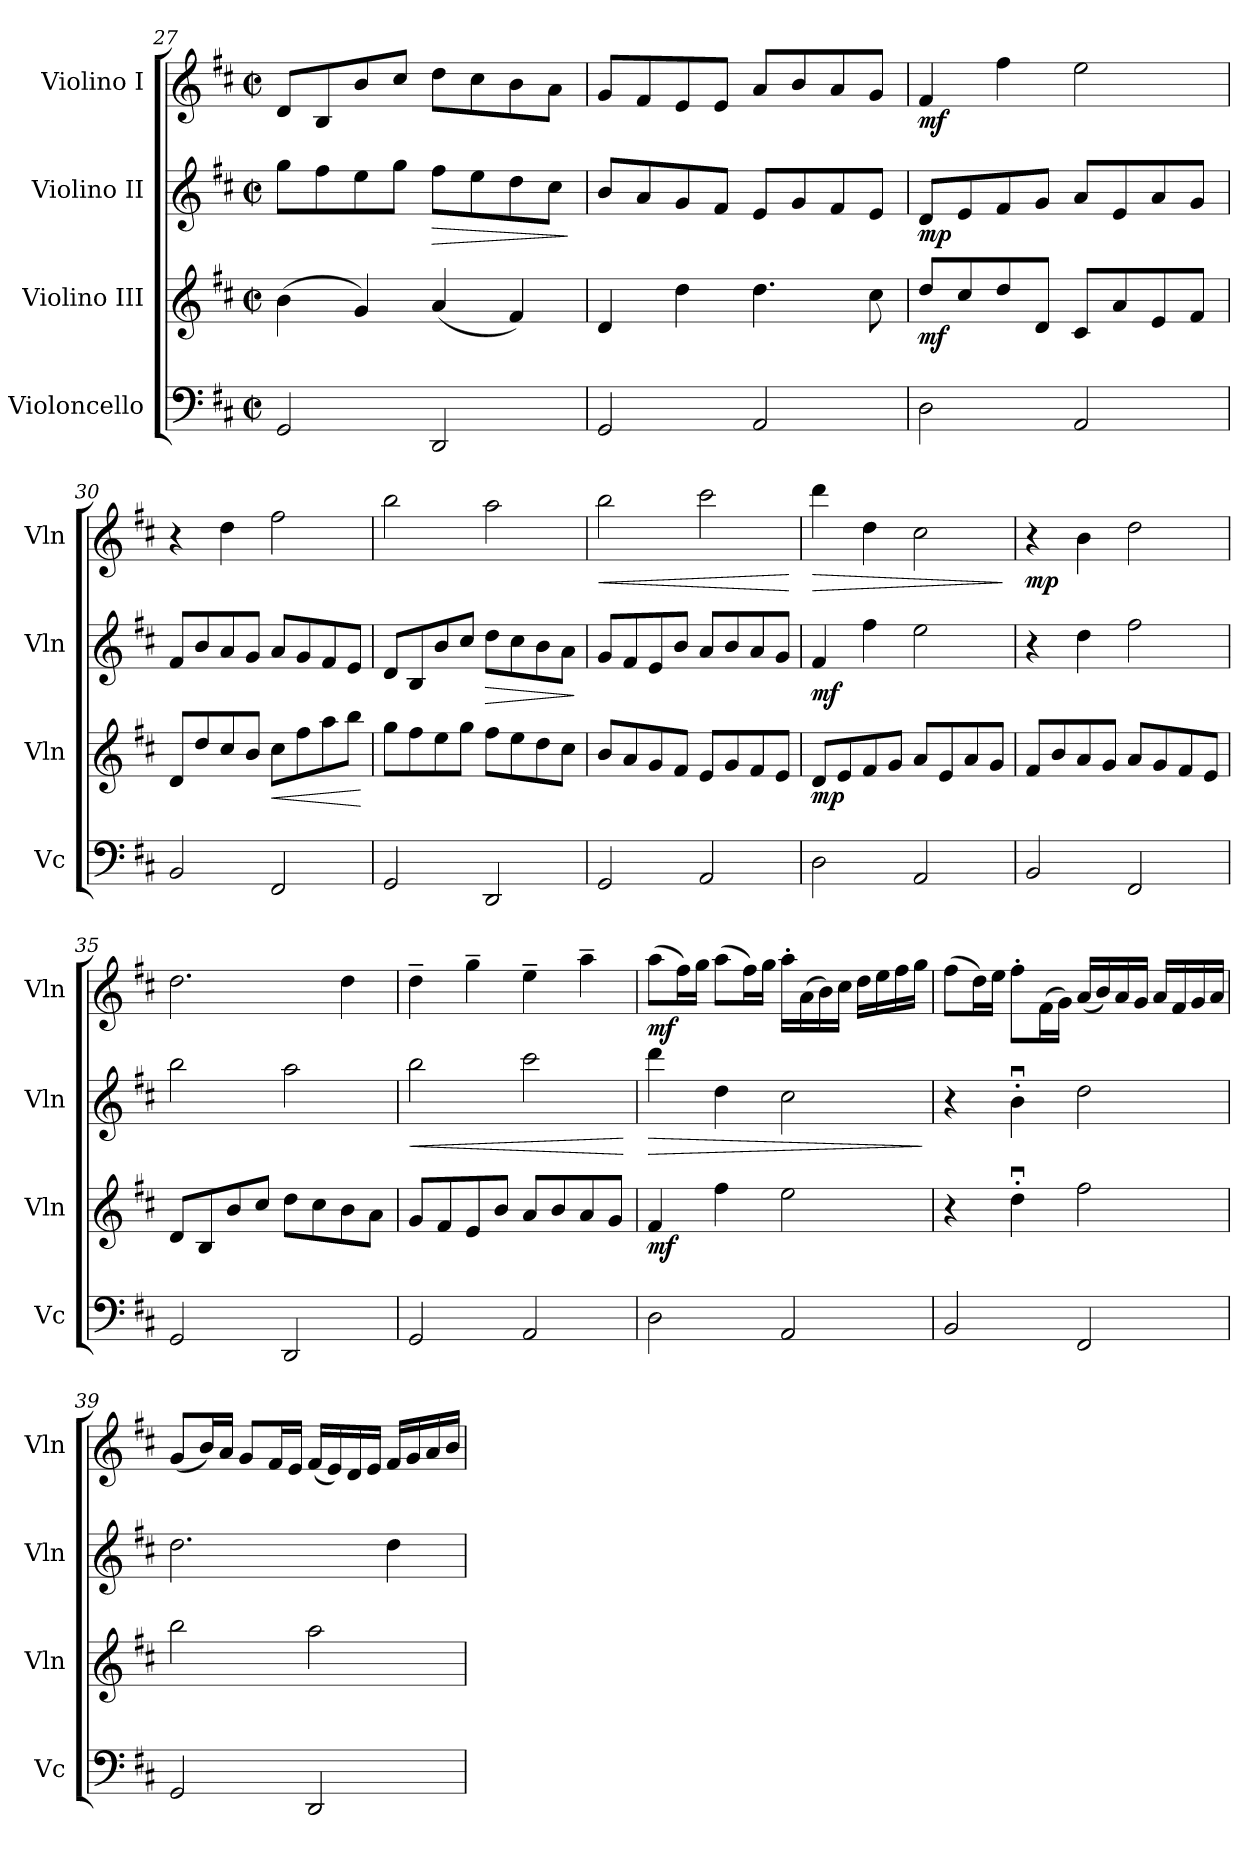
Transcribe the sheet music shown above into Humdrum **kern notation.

**kern	**kern	**dynam	**kern	**dynam	**kern	**dynam
*part4	*part3	*part3	*part2	*part2	*part1	*part1
*staff4	*staff3	*staff3	*staff2	*staff2	*staff1	*staff1
*I"Violoncello	*I"Violino III	*	*I"Violino II	*	*I"Violino I	*
*I'Vc	*I'Vln	*	*I'Vln	*	*I'Vln	*
!!LO:LB:g=z
*clefF4	*clefG2	*	*clefG2	*	*clefG2	*
*k[f#c#]	*k[f#c#]	*	*k[f#c#]	*	*k[f#c#]	*
*M4/4	*M4/4	*	*M4/4	*	*M4/4	*
*met(c|)	*met(c|)	*	*met(c|)	*	*met(c|)	*
=27	=27	=27	=27	=27	=27	=27
2GG/	(4b\	.	8gg\L	.	8d/L	.
.	.	.	8ff#\	.	8B/	.
.	4g/)	.	8ee\	.	8b/	.
.	.	.	8gg\J	.	8cc#/J	.
!	!	!	!	!LO:HP:b	!	!
2DD/	(4a/	.	8ff#\L	>	8dd\L	.
.	.	.	8ee\	.	8cc#\	.
.	4f#/)	.	8dd\	.	8b\	.
.	.	.	8cc#\J	.	8a\J	.
.	.	.	.	]	.	.
=28	=28	=28	=28	=28	=28	=28
2GG/	4d/	.	8b/L	.	8g/L	.
.	.	.	8a/	.	8f#/	.
.	4dd\	.	8g/	.	8e/	.
.	.	.	8f#/J	.	8e/J	.
2AA/	4.dd\	.	8e/L	.	8a/L	.
.	.	.	8g/	.	8b/	.
.	.	.	8f#/	.	8a/	.
.	8cc#\	.	8e/J	.	8g/J	.
=29	=29	=29	=29	=29	=29	=29
!	!	!LO:DY:b	!	!LO:DY:b	!	!LO:DY:b
2D\	8dd/L	mf	8d/L	mp	4f#/	mf
.	8cc#/	.	8e/	.	.	.
.	8dd/	.	8f#/	.	4ff#\	.
.	8d/J	.	8g/J	.	.	.
2AA/	8c#/L	.	8a/L	.	2ee\	.
.	8a/	.	8e/	.	.	.
.	8e/	.	8a/	.	.	.
.	8f#/J	.	8g/J	.	.	.
=30	=30	=30	=30	=30	=30	=30
2BB/	8d/L	.	8f#/L	.	4r	.
.	8dd/	.	8b/	.	.	.
.	8cc#/	.	8a/	.	4dd\	.
.	8b/J	.	8g/J	.	.	.
!	!	!LO:HP:b	!	!	!	!
2FF#/	8cc#\L	<	8a/L	.	2ff#\	.
.	8ff#\	.	8g/	.	.	.
.	8aa\	.	8f#/	.	.	.
.	8bb\J	.	8e/J	.	.	.
.	.	[	.	.	.	.
=31	=31	=31	=31	=31	=31	=31
2GG/	8gg\L	.	8d/L	.	2bb\	.
.	8ff#\	.	8B/	.	.	.
.	8ee\	.	8b/	.	.	.
.	8gg\J	.	8cc#/J	.	.	.
!	!	!	!	!LO:HP:b	!	!
2DD/	8ff#\L	.	8dd\L	>	2aa\	.
.	8ee\	.	8cc#\	.	.	.
.	8dd\	.	8b\	.	.	.
.	8cc#\J	.	8a\J	.	.	.
.	.	.	.	]	.	.
!!LO:LB:g=z
=32	=32	=32	=32	=32	=32	=32
!	!	!	!	!	!	!LO:HP:b
2GG/	8b/L	.	8g/L	.	2bb\	<
.	8a/	.	8f#/	.	.	.
.	8g/	.	8e/	.	.	.
.	8f#/J	.	8b/J	.	.	.
2AA/	8e/L	.	8a/L	.	2ccc#\	.
.	8g/	.	8b/	.	.	.
.	8f#/	.	8a/	.	.	.
.	8e/J	.	8g/J	.	.	.
.	.	.	.	.	.	[
=33	=33	=33	=33	=33	=33	=33
!	!	!LO:DY:b	!	!LO:DY:b	!	!LO:HP:b
2D\	8d/L	mp	4f#/	mf	4ddd\	>
.	8e/	.	.	.	.	.
.	8f#/	.	4ff#\	.	4dd\	.
.	8g/J	.	.	.	.	.
2AA/	8a/L	.	2ee\	.	2cc#\	.
.	8e/	.	.	.	.	.
.	8a/	.	.	.	.	.
.	8g/J	.	.	.	.	.
.	.	.	.	.	.	]
=34	=34	=34	=34	=34	=34	=34
!	!	!	!	!	!	!LO:DY:b
2BB/	8f#/L	.	4r	.	4r	mp
.	8b/	.	.	.	.	.
.	8a/	.	4dd\	.	4b\	.
.	8g/J	.	.	.	.	.
2FF#/	8a/L	.	2ff#\	.	2dd\	.
.	8g/	.	.	.	.	.
.	8f#/	.	.	.	.	.
.	8e/J	.	.	.	.	.
=35	=35	=35	=35	=35	=35	=35
2GG/	8d/L	.	2bb\	.	2.dd\	.
.	8B/	.	.	.	.	.
.	8b/	.	.	.	.	.
.	8cc#/J	.	.	.	.	.
2DD/	8dd\L	.	2aa\	.	.	.
.	8cc#\	.	.	.	.	.
.	8b\	.	.	.	4dd\	.
.	8a\J	.	.	.	.	.
=36	=36	=36	=36	=36	=36	=36
!	!	!	!	!LO:HP:b	!	!
2GG/	8g/L	.	2bb\	<	4dd~\	.
.	8f#/	.	.	.	.	.
.	8e/	.	.	.	4gg~\	.
.	8b/J	.	.	.	.	.
2AA/	8a/L	.	2ccc#\	.	4ee~\	.
.	8b/	.	.	.	.	.
.	8a/	.	.	.	4aa~\	.
.	8g/J	.	.	.	.	.
.	.	.	.	[	.	.
!!LO:PB:g=z
=37	=37	=37	=37	=37	=37	=37
!	!	!LO:DY:b	!	!LO:HP:b	!	!
!	!	!	!	!LO:DY:n=1:b	!	!LO:DY:b
2D\	4f#/	mf	4ddd\	> other-dynamics	(8aa\L	mf
.	.	.	.	.	16ff#\L)	.
.	.	.	.	.	16gg\JJ	.
.	4ff#\	.	4dd\	.	(8aa\L	.
.	.	.	.	.	16ff#\L)	.
.	.	.	.	.	16gg\JJ	.
2AA/	2ee\	.	2cc#\	.	16aa'\LL	.
.	.	.	.	.	(16a\	.
.	.	.	.	.	16b\)	.
.	.	.	.	.	16cc#\JJ	.
.	.	.	.	.	16dd\LL	.
.	.	.	.	.	16ee\	.
.	.	.	.	.	16ff#\	.
.	.	.	.	.	16gg\JJ	.
.	.	.	.	]	.	.
=38	=38	=38	=38	=38	=38	=38
2BB/	4r	.	4r	.	(8ff#\L	.
.	.	.	.	.	16dd\L)	.
.	.	.	.	.	16ee\JJ	.
.	4ddu'\	.	4bu'\	.	8ff#'\L	.
.	.	.	.	.	(16f#\L	.
.	.	.	.	.	16g\JJ)	.
2FF#/	2ff#\	.	2dd\	.	(16a/LL	.
.	.	.	.	.	16b/)	.
.	.	.	.	.	16a/	.
.	.	.	.	.	16g/JJ	.
.	.	.	.	.	16a/LL	.
.	.	.	.	.	16f#/	.
.	.	.	.	.	16g/	.
.	.	.	.	.	16a/JJ	.
=39	=39	=39	=39	=39	=39	=39
2GG/	2bb\	.	2.dd\	.	(8g/L	.
.	.	.	.	.	16b/L)	.
.	.	.	.	.	16a/JJ	.
.	.	.	.	.	8g/L	.
.	.	.	.	.	16f#/L	.
.	.	.	.	.	16e/JJ	.
2DD/	2aa\	.	.	.	(16f#/LL	.
.	.	.	.	.	16e/)	.
.	.	.	.	.	16d/	.
.	.	.	.	.	16e/JJ	.
.	.	.	4dd\	.	16f#/LL	.
.	.	.	.	.	16g/	.
.	.	.	.	.	16a/	.
.	.	.	.	.	16b/JJ	.
=	=	=	=	=	=	=
*-	*-	*-	*-	*-	*-	*-
